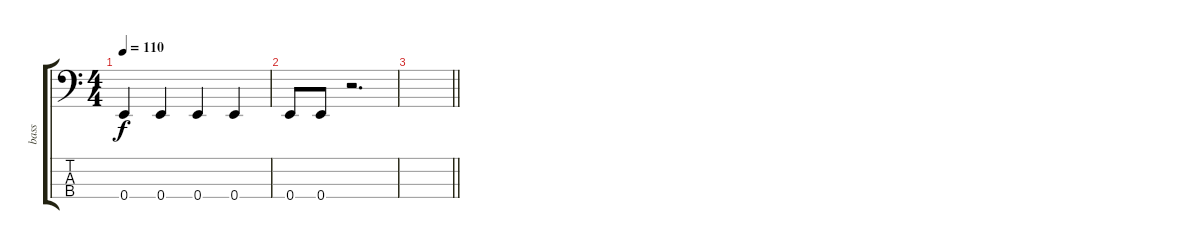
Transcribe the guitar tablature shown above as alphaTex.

\track ("bass" "bass") {instrument electricbassfinger}
\staff {score tabs}
\tuning (G2 D2 A1 E1) {hide}
\ts (4 4)
\tempo 110
\clef f4
\ks c
0.4.4{dy f} 0.4.4 0.4.4 0.4.4 |
0.4.8 0.4.8 r.2{d} |
\barLineRight lightlight
